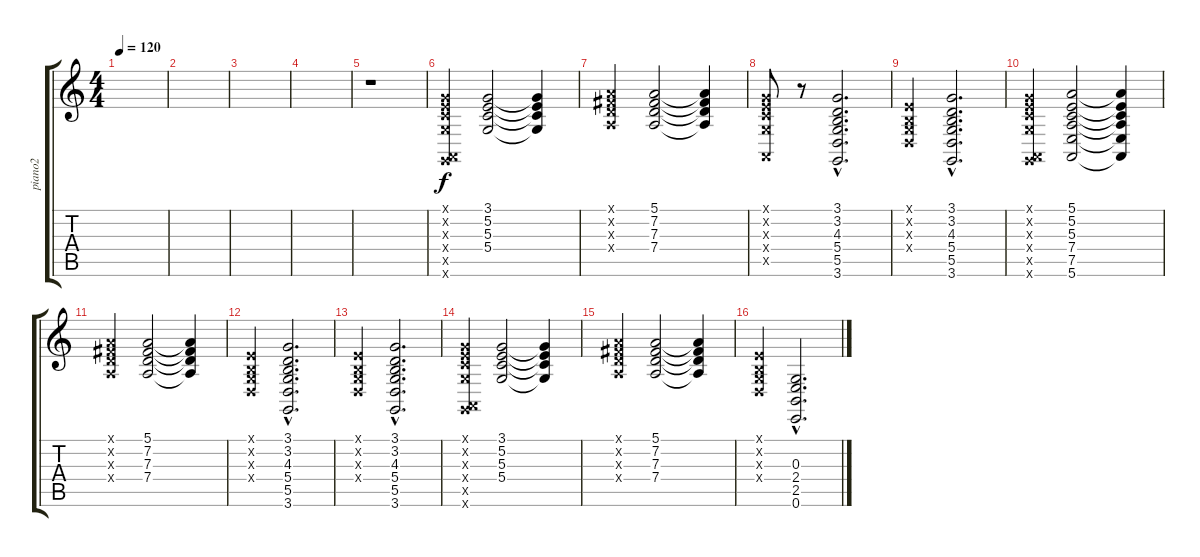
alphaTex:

\track ("piano2" "piano2") {instrument electricgrandpiano}
\staff {score tabs}
\tuning (E4 B3 G3 D3 A2 E2) {hide}
\ts (4 4)
\tempo 120
\clef g2
\ks c
|
|
|
|
r.1{volume 7 instrument overdrivenguitar} |
(3.1{x} 5.2{x} 5.3{x} 5.4{x} 0.5{x} 3.6{x}).4 (3.1 5.2 5.3 5.4).2 (3.1{t} 5.2{t} 5.3{t} 5.4{t}).4 |
(5.1{x} 7.2{x} 7.3{x} 7.4{x}).4 (5.1 7.2 7.3 7.4).2 (5.1{t} 7.2{t} 7.3{t} 7.4{t}).4 |
(3.1{x} 5.2{x} 5.3{x} 5.4{x} 0.5{x}).8 r.8 (3.1{hac} 3.2{hac} 4.3{hac} 5.4{hac} 5.5{hac} 3.6{hac}).2{d volume 7 instrument distortionguitar} |
(0.1{x} 0.2{x} 0.3{x} 0.4{x}).4 (3.1{hac} 3.2{hac} 4.3{hac} 5.4{hac} 5.5{hac} 3.6{hac}).2{d} |
(3.1{x} 5.2{x} 5.3{x} 5.4{x} 0.5{x} 3.6{x}).4 (5.1 5.2 5.3 7.4 7.5 5.6).2 (5.1{t} 5.2{t} 5.3{t} 7.4{t} 7.5{t} 5.6{t}).4 |
(5.1{x} 7.2{x} 7.3{x} 7.4{x}).4 (5.1 7.2 7.3 7.4).2 (5.1{t} 7.2{t} 7.3{t} 7.4{t}).4 |
(0.1{x} 0.2{x} 0.3{x} 0.4{x}).4 (3.1{hac} 3.2{hac} 4.3{hac} 5.4{hac} 5.5{hac} 3.6{hac}).2{d} |
(0.1{x} 0.2{x} 0.3{x} 0.4{x}).4 (3.1{hac} 3.2{hac} 4.3{hac} 5.4{hac} 5.5{hac} 3.6{hac}).2{d} |
(3.1{x} 5.2{x} 5.3{x} 5.4{x} 0.5{x} 3.6{x}).4{volume 7 instrument overdrivenguitar} (3.1 5.2 5.3 5.4).2 (3.1{t} 5.2{t} 5.3{t} 5.4{t}).4 |
(5.1{x} 7.2{x} 7.3{x} 7.4{x}).4 (5.1 7.2 7.3 7.4).2 (5.1{t} 7.2{t} 7.3{t} 7.4{t}).4 |
(0.1{x} 0.2{x} 0.3{x} 0.4{x}).4 (0.3{hac} 2.4{hac} 2.5{hac} 0.6{hac}).2{d}
